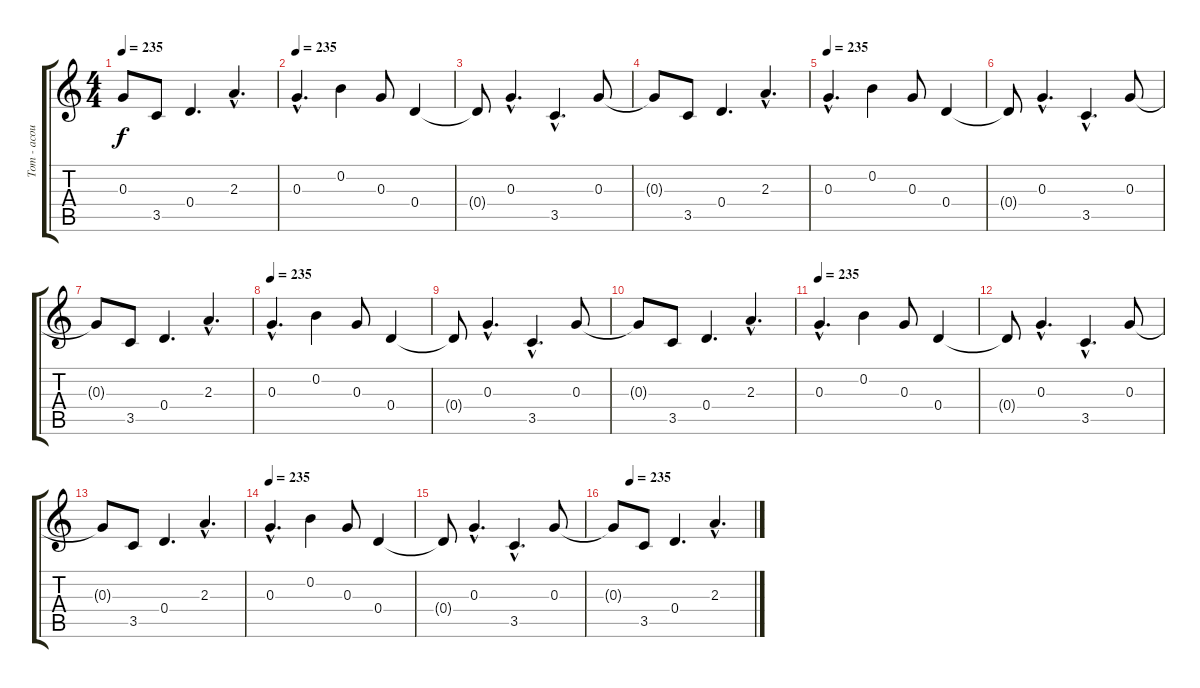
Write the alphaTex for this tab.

\track ("Tom - acoustic guitar" "Tom - acou") {instrument acousticguitarsteel}
\staff {score tabs}
\tuning (E4 B3 G3 D3 A2 E2) {hide}
\ts (4 4)
\tempo 235
\clef g2
\ks c
0.3{t}.8{dy f} 3.5.8 0.4.4{d} 2.3{hac}.4{d} |
\tempo 235
0.3{hac}.4{d} 0.2.4 0.3.8 0.4.4 |
0.4{t}.8 0.3{hac}.4{d} 3.5{hac}.4{d} 0.3.8 |
0.3{t}.8 3.5.8 0.4.4{d} 2.3{hac}.4{d} |
\tempo 235
0.3{hac}.4{d} 0.2.4 0.3.8 0.4.4 |
0.4{t}.8 0.3{hac}.4{d} 3.5{hac}.4{d} 0.3.8 |
0.3{t}.8 3.5.8 0.4.4{d} 2.3{hac}.4{d} |
\tempo 235
0.3{hac}.4{d} 0.2.4 0.3.8 0.4.4 |
0.4{t}.8 0.3{hac}.4{d} 3.5{hac}.4{d} 0.3.8 |
0.3{t}.8 3.5.8 0.4.4{d} 2.3{hac}.4{d} |
\tempo 235
0.3{hac}.4{d} 0.2.4 0.3.8 0.4.4 |
0.4{t}.8 0.3{hac}.4{d} 3.5{hac}.4{d} 0.3.8 |
0.3{t}.8 3.5.8 0.4.4{d} 2.3{hac}.4{d} |
\tempo 235
0.3{hac}.4{d} 0.2.4 0.3.8 0.4.4 |
0.4{t}.8 0.3{hac}.4{d} 3.5{hac}.4{d} 0.3.8 |
\tempo (235 0.125)
0.3{t}.8 3.5.8 0.4.4{d} 2.3{hac}.4{d}
